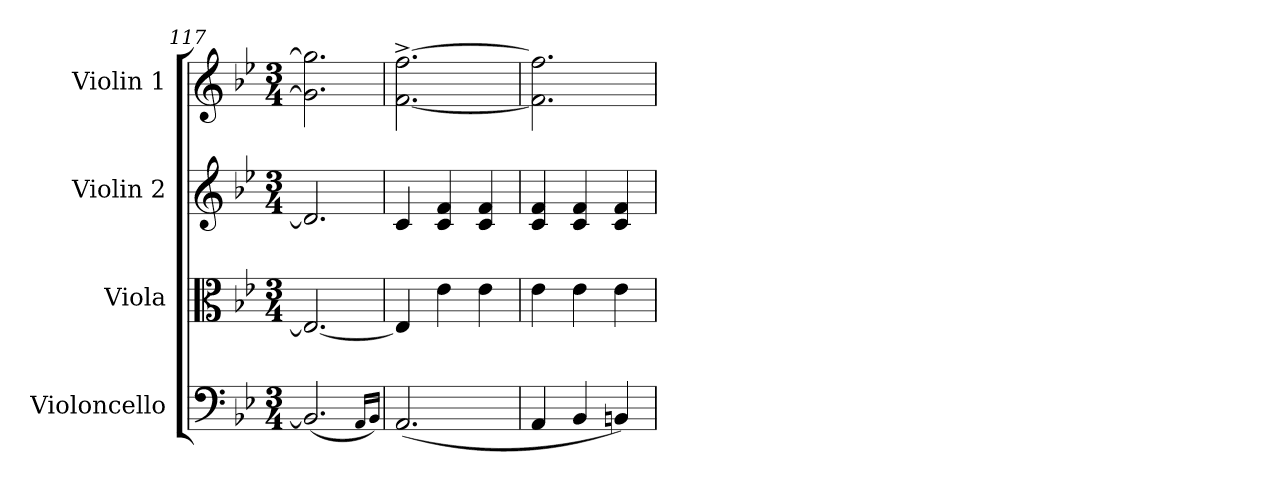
**kern	**kern	**kern	**kern
*part4	*part3	*part2	*part1
*staff4	*staff3	*staff2	*staff1
*I"Violoncello	*I"Viola	*I"Violin 2	*I"Violin 1
*I'Vc	*I'Vla	*I'Vln	*I'Vln
*clefF4	*clefC3	*clefG2	*clefG2
*k[b-e-]	*k[b-e-]	*k[b-e-]	*k[b-e-]
*M3/4	*M3/4	*M3/4	*M3/4
=117	=117	=117	=117
(2.BB-/]	2.E-/_	2.d-/]	2.g-\] 2.gg-\]
16qAA/LL	.	.	.
16qBB-/JJ)	.	.	.
=118	=118	=118	=118
(<2.AA/	4E-/]	4c/	[2.f\^ [2.ff\^
.	4e-\	4c/ 4f/	.
.	4e-\	4c/ 4f/	.
=119	=119	=119	=119
4AA/	4e-\	4c/ 4f/	2.f\] 2.ff\]
4BB-/	4e-\	4c/ 4f/	.
4BBn/)	4e-\	4c/ 4f/	.
=	=	=	=
*-	*-	*-	*-
